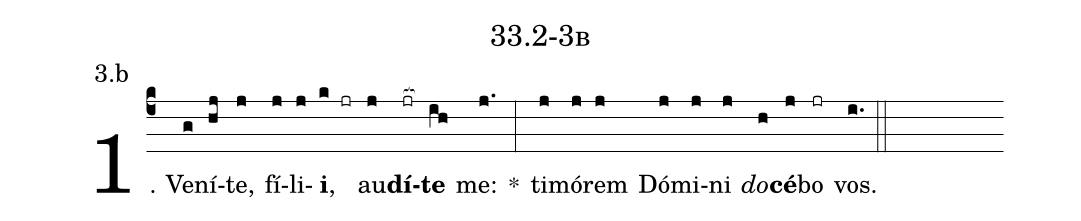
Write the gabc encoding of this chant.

name: 33.2-3b;
annotation: 3.b;
%%
(c4)1. Ve(g)ní(hj)te,(j) fí(j)li(j)<b>i</b>,(k jr) au(j)<b>dí</b>(jr[ocb:1{])<b>te</b>(ih[ocb:0}]) me:(j.) *(:) ti(j)mó(j)rem(j) Dó(j)mi(j)ni(j) <i>do</i>(h)<b>cé</b>(j)bo(jr) vos.(i.) (::)
